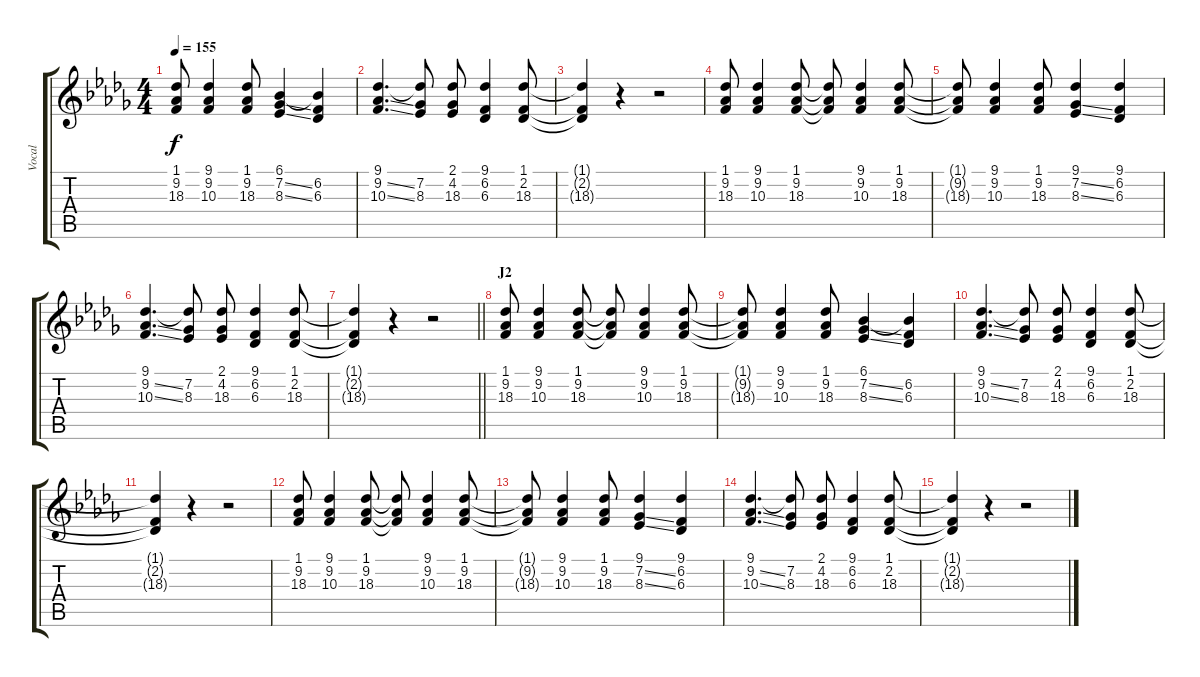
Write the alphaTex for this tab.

\track ("Vocal" "Vocal") {instrument stringensemble1}
\staff {score tabs}
\tuning (E4 B3 G3 D3 A2 E2) {hide}
\ts (4 4)
\tempo 155
\clef g2
\ks db
(1.1{t} 9.2{t} 18.3{t}).8{dy f} (9.1 9.2 10.3).4 (1.1 9.2 18.3).8 (6.1 7.2{ss} 8.3{ss}).4 (6.1{t} 6.2 6.3).4 |
(9.1 9.2{ss} 10.3{ss}).4{d} (9.1{t} 7.2 8.3).8 (2.1 4.2 18.3).8 (9.1 6.2 6.3).4 (1.1 2.2 18.3).8 |
(1.1{t} 2.2{t} 18.3{t}).4 r.4 r.2 |
(1.1 9.2 18.3).8 (9.1 9.2 10.3).4 (1.1 9.2 18.3).8 (1.1{t} 9.2{t} 18.3{t}).8 (9.1 9.2 10.3).4 (1.1 9.2 18.3).8 |
(1.1{t} 9.2{t} 18.3{t}).8 (9.1 9.2 10.3).4 (1.1 9.2 18.3).8 (9.1 7.2{ss} 8.3{ss}).4 (9.1 6.2 6.3).4 |
(9.1 9.2{ss} 10.3{ss}).4{d} (9.1{t} 7.2 8.3).8 (2.1 4.2 18.3).8 (9.1 6.2 6.3).4 (1.1 2.2 18.3).8 |
\barLineRight lightlight
(1.1{t} 2.2{t} 18.3{t}).4 r.4 r.2 |
\section ("" "J2")
(1.1 9.2 18.3).8 (9.1 9.2 10.3).4 (1.1 9.2 18.3).8 (1.1{t} 9.2{t} 18.3{t}).8 (9.1 9.2 10.3).4 (1.1 9.2 18.3).8 |
(1.1{t} 9.2{t} 18.3{t}).8 (9.1 9.2 10.3).4 (1.1 9.2 18.3).8 (6.1 7.2{ss} 8.3{ss}).4 (6.1{t} 6.2 6.3).4 |
(9.1 9.2{ss} 10.3{ss}).4{d} (9.1{t} 7.2 8.3).8 (2.1 4.2 18.3).8 (9.1 6.2 6.3).4 (1.1 2.2 18.3).8 |
(1.1{t} 2.2{t} 18.3{t}).4 r.4 r.2 |
(1.1 9.2 18.3).8 (9.1 9.2 10.3).4 (1.1 9.2 18.3).8 (1.1{t} 9.2{t} 18.3{t}).8 (9.1 9.2 10.3).4 (1.1 9.2 18.3).8 |
(1.1{t} 9.2{t} 18.3{t}).8 (9.1 9.2 10.3).4 (1.1 9.2 18.3).8 (9.1 7.2{ss} 8.3{ss}).4 (9.1 6.2 6.3).4 |
(9.1 9.2{ss} 10.3{ss}).4{d} (9.1{t} 7.2 8.3).8 (2.1 4.2 18.3).8 (9.1 6.2 6.3).4 (1.1 2.2 18.3).8 |
(1.1{t} 2.2{t} 18.3{t}).4 r.4 r.2
